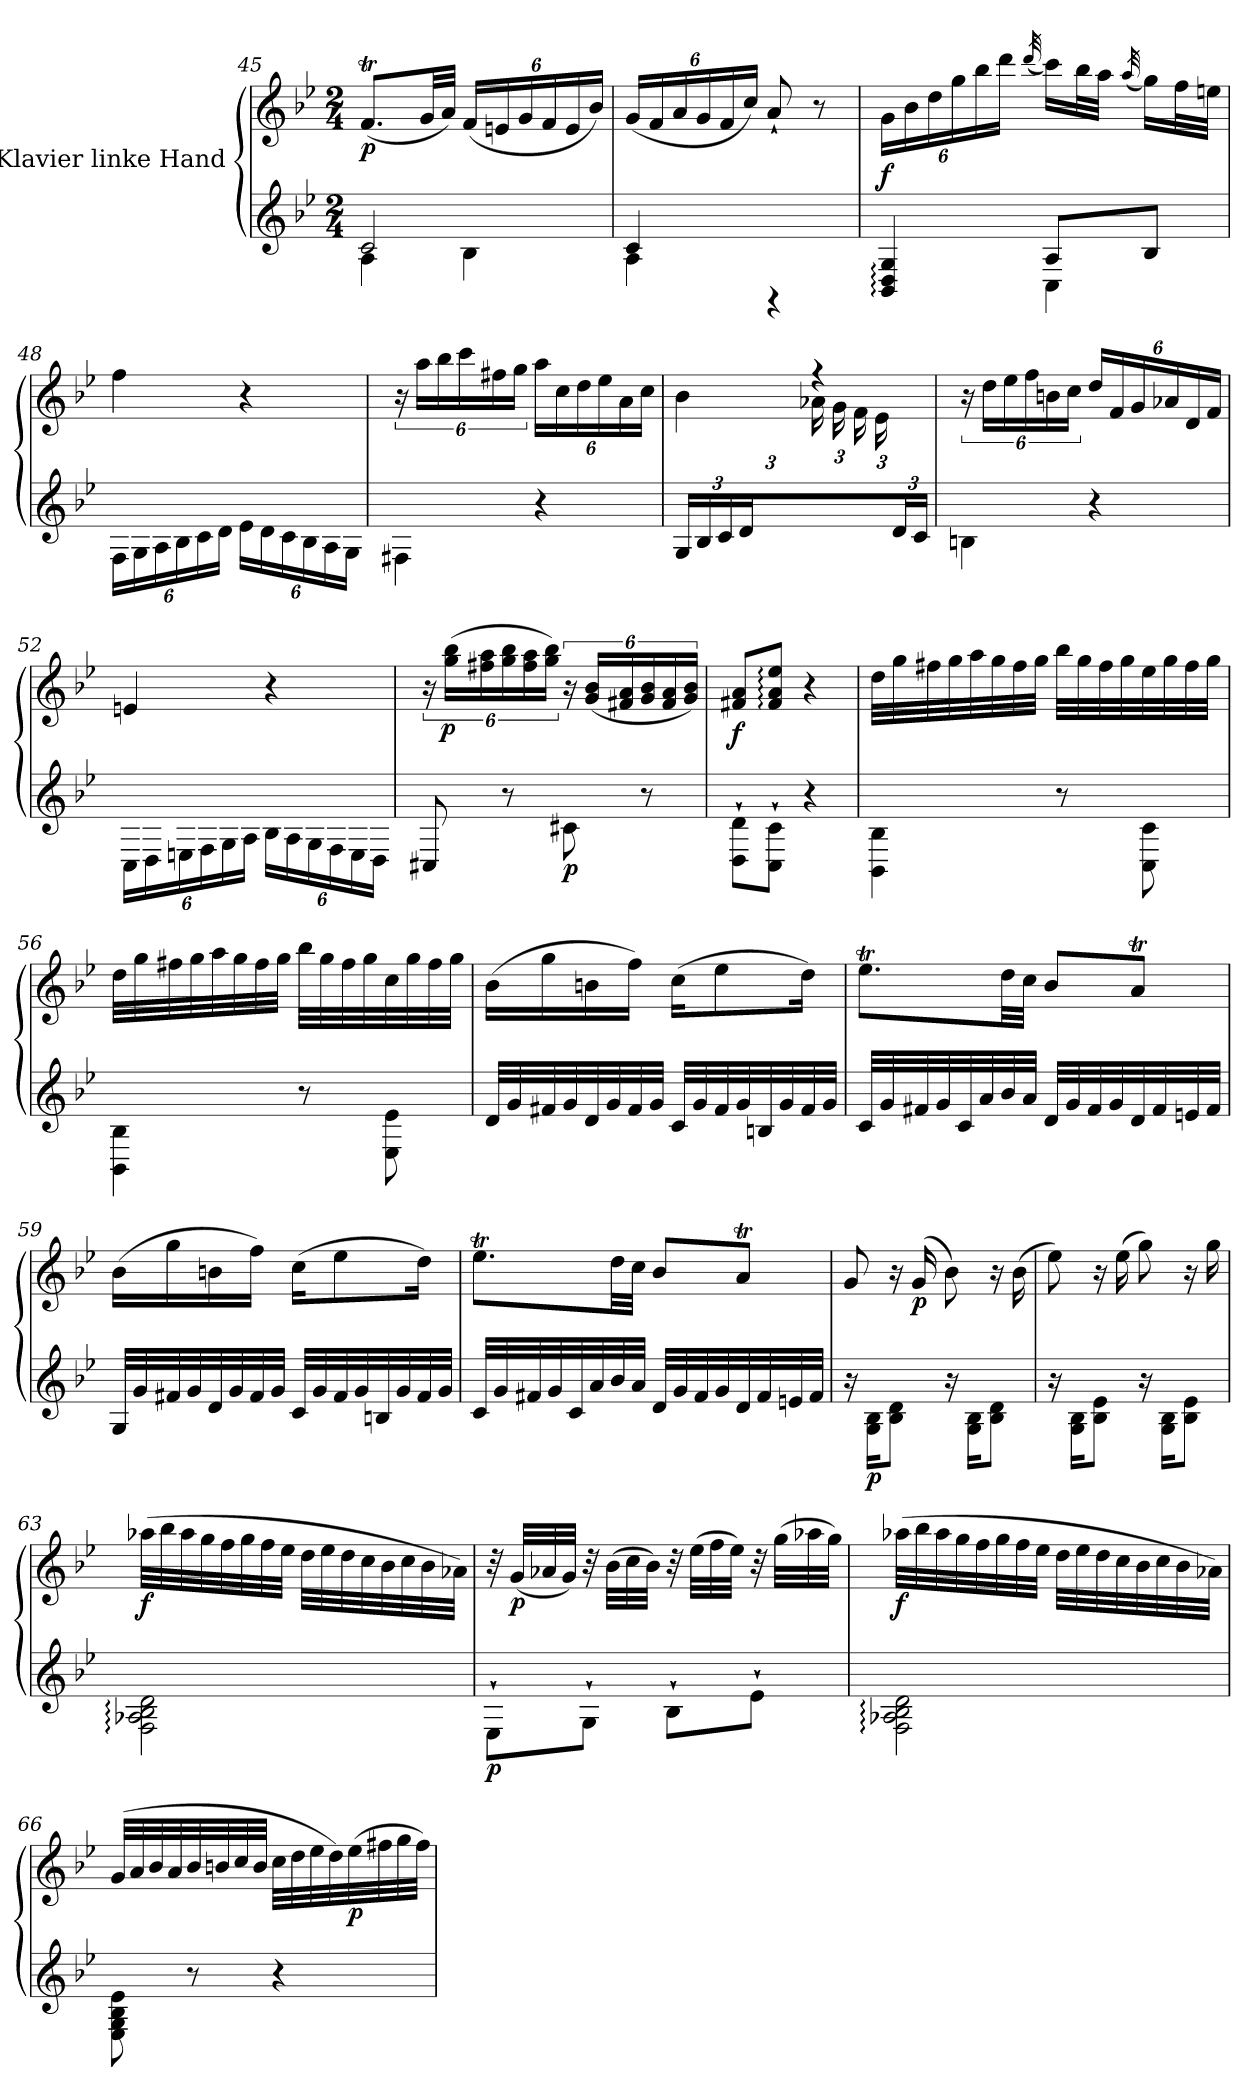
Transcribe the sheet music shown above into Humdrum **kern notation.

**kern	**kern	**dynam
*part1	*part1	*part1
*staff2	*staff1	*staff1/2
*I"Klavier linke Hand	*	*
*clefG2	*clefG2	*
*k[b-e-]	*k[b-e-]	*
*M2/4	*M2/4	*
=45	=45	=45
*^	*	*
!	!	!	!LO:DY:b
2c/	4A\	(<8.fT/L	p
.	.	32g/LL	.
.	.	32a/JJJ)	.
*	*	*Xbrackettup	*
.	4B-\	(<24f/LL	.
.	.	24en/	.
.	.	24g/	.
.	.	24f/	.
.	.	24e/	.
.	.	24b-/JJ)	.
=46	=46	=46	=46
4c/	4A\	(<24g/LL	.
.	.	24f/	.
.	.	24a/	.
.	.	24g/	.
.	.	24f/	.
.	.	24cc/JJ)	.
4rGG	4ryy	8a`/	.
.	.	8r	.
=47	=47	=47	=47
!	!	!	!LO:DY:a=2
4BB-/: 4D/: 4G/:	4ryy	24g\LL	f
.	.	24b-\	.
.	.	24dd\	.
.	.	24gg\	.
.	.	24bb-\	.
.	.	24ddd\JJ	.
.	.	(<32qddd/	.
8A/L	4C\	16ccc\LL)	.
.	.	32bb-\L	.
.	.	32aa\JJJ	.
.	.	(<32qaa/	.
8B-/J	.	16gg\LL)	.
.	.	32ff\L	.
.	.	32een\JJJ	.
*v	*v	*	*
!!LO:LB:g=z
=48	=48	=48
*Xbrackettup	*	*
24F\LL	4ff\	.
24G\	.	.
24A\	.	.
24B-\	.	.
24c\	.	.
24d\JJ	.	.
24e-\LL	4r	.
24d\	.	.
24c\	.	.
24B-\	.	.
24A\	.	.
24G\JJ	.	.
=49	=49	=49
*	*brackettup	*
4F#X\	24r	.
.	24aa\LL	.
.	24bb-\	.
*	*Xbrackettup	*
.	24ccc\	.
.	24ff#X\	.
.	24gg\JJ	.
4r	24aa\LL	.
.	24cc\	.
.	24dd\	.
.	24ee-\	.
.	24a\	.
.	24cc\JJ	.
=50	=50	=50
*	*^	*
24G/LL	4b-\	6ryy	.
24B-/	.	.	.
24c/	.	.	.
24d/	.	.	.
4ryy	.	24f\	.
.	.	24g\JJ	.
.	4rff	24a-X\LL	.
.	.	24g\	.
.	.	24f\	.
.	.	24e-\	.
24d/	.	12ryy	.
24c/JJ	.	.	.
*	*v	*v	*
=51	=51	=51
*	*brackettup	*
4Bn\	24r	.
.	24dd\LL	.
.	24ee-\	.
*	*Xbrackettup	*
.	24ff\	.
.	24bn\	.
.	24cc\JJ	.
4r	24dd/LL	.
.	24f/	.
.	24g/	.
.	24a-X/	.
.	24d/	.
.	24f/JJ	.
!!LO:LB:g=z
=52	=52	=52
24C\LL	4en/	.
24D\	.	.
24En\	.	.
24F\	.	.
24G\	.	.
24A\JJ	.	.
24B-\LL	4r	.
24A\	.	.
24G\	.	.
24F\	.	.
24E\	.	.
24D\JJ	.	.
=53	=53	=53
*	*brackettup	*
8C#X/	24r	.
!	!	!LO:DY:b
.	(>24gg\ 24bb-\LL	p
.	24ff#X\ 24aa\	.
*	*Xbrackettup	*
8r	24gg\ 24bb-\	.
.	24ff#\ 24aa\	.
.	24gg\ 24bb-\JJ)	.
*	*brackettup	*
!	!	!LO:DY:b=2
8c#X\	24r	p
.	(<24g/ 24b-/LL	.
.	24f#X/ 24a/	.
*	*Xbrackettup	*
8r	24g/ 24b-/	.
.	24f#/ 24a/	.
.	24g/ 24b-/JJ)	.
=54	=54	=54
!	!	!LO:DY:b
8D\` 8d\`L	8f#X/ 8a/L	f
8C\` 8c\`J	8f#/: 8a/: 8ee-/:J	.
4r	4r	.
=55	=55	=55
4BB-\ 4B-\	32dd\LLL	.
.	32gg\	.
.	32ff#X\	.
.	32gg\	.
.	32aa\	.
.	32gg\	.
.	32ff#\	.
.	32gg\JJJ	.
8r	32bb-\LLL	.
.	32gg\	.
.	32ff#\	.
.	32gg\	.
8C\ 8c\	32ee-\	.
.	32gg\	.
.	32ff#\	.
.	32gg\JJJ	.
!!LO:LB:g=z
=56	=56	=56
4BB-\ 4B-\	32dd\LLL	.
.	32gg\	.
.	32ff#X\	.
.	32gg\	.
.	32aa\	.
.	32gg\	.
.	32ff#\	.
.	32gg\JJJ	.
8r	32bb-\LLL	.
.	32gg\	.
.	32ff#\	.
.	32gg\	.
8E-\ 8e-\	32cc\	.
.	32gg\	.
.	32ff#\	.
.	32gg\JJJ	.
=57	=57	=57
32d/LLL	(>16b-\LL	.
32g/	.	.
32f#X/	16gg\	.
32g/	.	.
32d/	16bn\	.
32g/	.	.
32f#/	16ff\JJ)	.
32g/JJJ	.	.
32c/LLL	(>16cc\KL	.
32g/	.	.
32f#/	8ee-\	.
32g/	.	.
32Bn/	.	.
32g/	.	.
32f#/	16dd\Jk)	.
32g/JJJ	.	.
=58	=58	=58
32c/LLL	8.ee-T\L	.
32g/	.	.
32f#X/	.	.
32g/	.	.
32c/	.	.
32a/	.	.
32b-/	32dd\LL	.
32a/JJJ	32cc\JJJ	.
32d/LLL	8b-/L	.
32g/	.	.
32f#/	.	.
32g/	.	.
32d/	8at/J	.
32f#/	.	.
32en/	.	.
32f#/JJJ	.	.
!!LO:LB:g=z
=59	=59	=59
32G/LLL	(>16b-\LL	.
32g/	.	.
32f#X/	16gg\	.
32g/	.	.
32d/	16bn\	.
32g/	.	.
32f#/	16ff\JJ)	.
32g/JJJ	.	.
32c/LLL	(>16cc\KL	.
32g/	.	.
32f#/	8ee-\	.
32g/	.	.
32Bn/	.	.
32g/	.	.
32f#/	16dd\Jk)	.
32g/JJJ	.	.
=60	=60	=60
32c/LLL	8.ee-T\L	.
32g/	.	.
32f#X/	.	.
32g/	.	.
32c/	.	.
32a/	.	.
32b-/	32dd\LL	.
32a/JJJ	32cc\JJJ	.
32d/LLL	8b-/L	.
32g/	.	.
32f#/	.	.
32g/	.	.
32d/	8at/J	.
32f#/	.	.
32en/	.	.
32f#/JJJ	.	.
=61	=61	=61
16r	8g/	.
!	!	!LO:DY:b=2
16G\ 16B-\KL	.	p
8B-\ 8d\J	16r	.
!	!	!LO:DY:b
.	(<16g/	p
16r	8b-\)	.
16G\ 16B-\KL	.	.
8B-\ 8d\J	16r	.
.	(>16b-\	.
=62	=62	=62
16r	8ee-\)	.
16G\ 16B-\KL	.	.
8B-\ 8e-\J	16r	.
.	(>16ee-\	.
16r	8gg\)	.
16G\ 16B-\KL	.	.
8B-\ 8e-\J	16r	.
.	16gg\	.
!!LO:PB:g=z
=63	=63	=63
!	!	!LO:DY:b
2F\: 2A-X\: 2B-\: 2d\:	(>32aa-X\LLL	f
.	32bb-\	.
.	32aa-\	.
.	32gg\	.
.	32ff\	.
.	32gg\	.
.	32ff\	.
.	32ee-\JJJ	.
.	32dd\LLL	.
.	32ee-\	.
.	32dd\	.
.	32cc\	.
.	32b-\	.
.	32cc\	.
.	32b-\	.
.	32a-X\JJJ)	.
=64	=64	=64
!	!	!LO:DY:b=2
8E-`\L	32r	p
!	!	!LO:DY:b
.	(<32g/LLL	p
.	32a-X/	.
.	32g/JJJ)	.
8G`\J	32r	.
.	(>32b-\LLL	.
.	32cc\	.
.	32b-\JJJ)	.
8B-`\L	32r	.
.	(>32ee-\LLL	.
.	32ff\	.
.	32ee-\JJJ)	.
8e-`\J	32r	.
.	(>32gg\LLL	.
.	32aa-X\	.
.	32gg\JJJ)	.
=65	=65	=65
!	!	!LO:DY:b
2F\: 2A-X\: 2B-\: 2d\:	(>32aa-X\LLL	f
.	32bb-\	.
.	32aa-\	.
.	32gg\	.
.	32ff\	.
.	32gg\	.
.	32ff\	.
.	32ee-\JJJ	.
.	32dd\LLL	.
.	32ee-\	.
.	32dd\	.
.	32cc\	.
.	32b-\	.
.	32cc\	.
.	32b-\	.
.	32a-X\JJJ)	.
!!LO:LB:g=z
=66	=66	=66
8E-\ 8G\ 8B-\ 8e-\	(>32g/LLL	.
.	32a/	.
.	32b-/	.
.	32a/	.
8r	32b-/	.
.	32bn/	.
.	32cc/	.
.	32b/JJJ	.
4r	32cc\LLL	.
.	32dd\	.
.	32ee-\	.
.	32dd\)	.
!	!	!LO:DY:b
.	(>32ee-\	p
.	32ff#X\	.
.	32gg\	.
.	32ff#\JJJ)	.
=	=	=
*-	*-	*-
